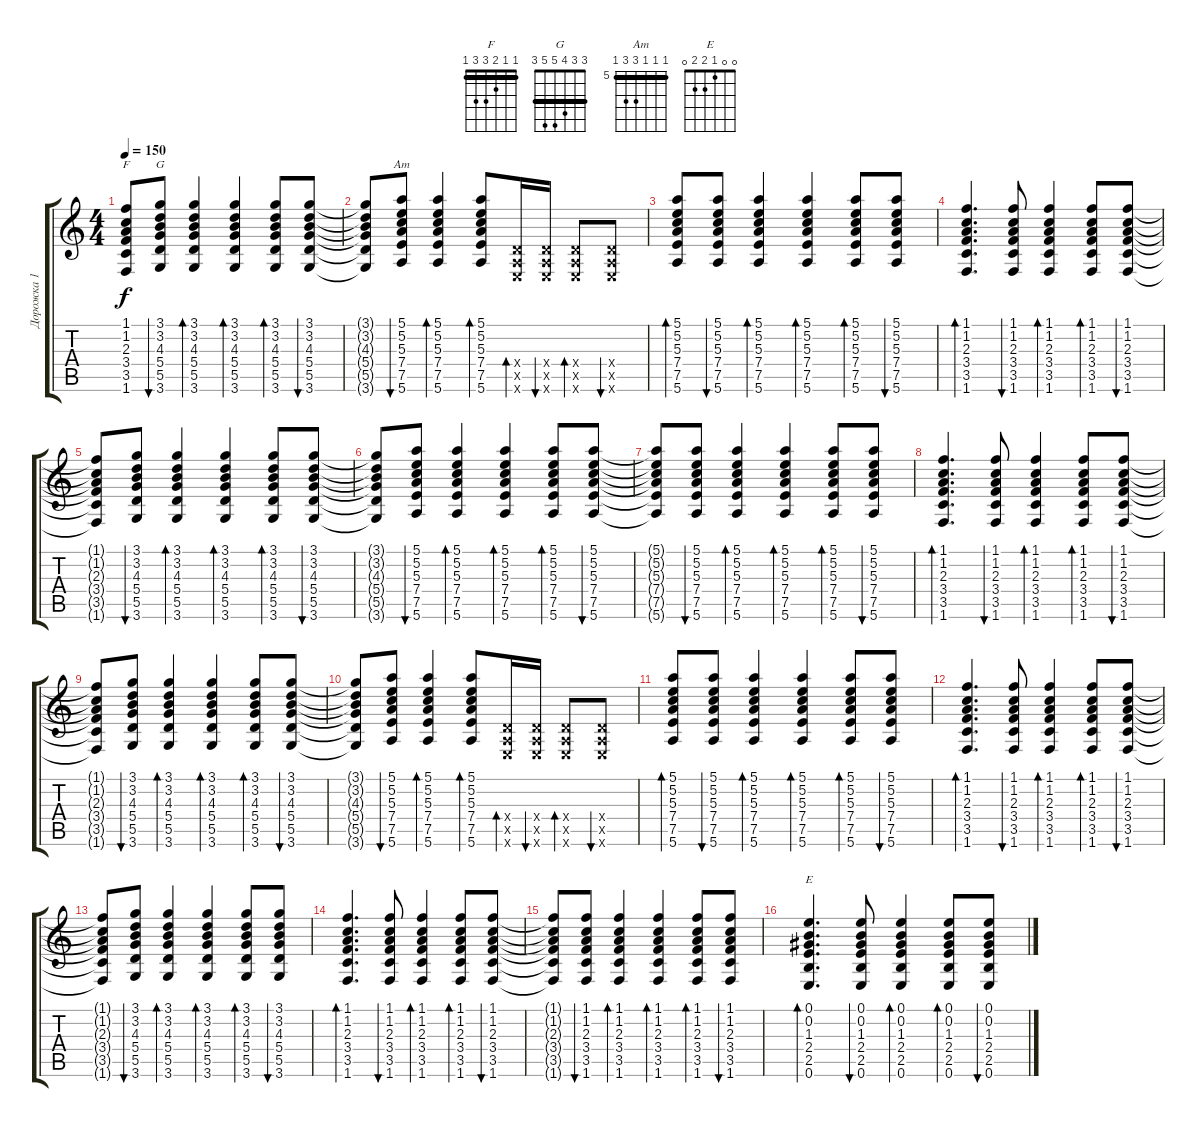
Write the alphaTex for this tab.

\track ("Дорожка 1" "Дорожка 1") {instrument acousticguitarsteel}
\staff {score tabs}
\tuning (E4 B3 G3 D3 A2 E2) {hide}
\chord ("F" 1 1 2 3 3 1) {barre 1}
\chord ("G" 3 3 4 5 5 3) {barre 3}
\chord ("Am" 5 5 5 7 7 5) {firstfret 5 barre 5}
\chord ("E" 0 0 1 2 2 0)
\ts (4 4)
\tempo 150
\clef g2
\ks c
(1.1{t} 1.2{t} 2.3{t} 3.4{t} 3.5{t} 1.6{t}).8{ch "F" dy f} (3.1 3.2 4.3 5.4 5.5 3.6).8{bu 60 ch "G"} (3.1 3.2 4.3 5.4 5.5 3.6).4{bd 60} (3.1 3.2 4.3 5.4 5.5 3.6).4{bd 60} (3.1 3.2 4.3 5.4 5.5 3.6).8{bd 60} (3.1 3.2 4.3 5.4 5.5 3.6).8{bu 60} |
(3.1{t} 3.2{t} 4.3{t} 5.4{t} 5.5{t} 3.6{t}).8 (5.1 5.2 5.3 7.4 7.5 5.6).8{bu 60 ch "Am"} (5.1 5.2 5.3 7.4 7.5 5.6).4{bd 60} (5.1 5.2 5.3 7.4 7.5 5.6).8{bd 60} (0.4{x} 0.5{x} 0.6{x}).16{bd 60} (0.4{x} 0.5{x} 0.6{x}).16{bu 60} (0.4{x} 0.5{x} 0.6{x}).8{bd 60} (0.4{x} 0.5{x} 0.6{x}).8{bu 60} |
(5.1 5.2 5.3 7.4 7.5 5.6).8{bd 60} (5.1 5.2 5.3 7.4 7.5 5.6).8{bu 60} (5.1 5.2 5.3 7.4 7.5 5.6).4{bd 60} (5.1 5.2 5.3 7.4 7.5 5.6).4{bd 60} (5.1 5.2 5.3 7.4 7.5 5.6).8{bd 60} (5.1 5.2 5.3 7.4 7.5 5.6).8{bu 60} |
(1.1 1.2 2.3 3.4 3.5 1.6).4{d bd 60} (1.1 1.2 2.3 3.4 3.5 1.6).8{bu 60} (1.1 1.2 2.3 3.4 3.5 1.6).4{bd 60} (1.1 1.2 2.3 3.4 3.5 1.6).8{bd 60} (1.1 1.2 2.3 3.4 3.5 1.6).8{bu 60} |
(1.1{t} 1.2{t} 2.3{t} 3.4{t} 3.5{t} 1.6{t}).8 (3.1 3.2 4.3 5.4 5.5 3.6).8{bu 60} (3.1 3.2 4.3 5.4 5.5 3.6).4{bd 60} (3.1 3.2 4.3 5.4 5.5 3.6).4{bd 60} (3.1 3.2 4.3 5.4 5.5 3.6).8{bd 60} (3.1 3.2 4.3 5.4 5.5 3.6).8{bu 60} |
(3.1{t} 3.2{t} 4.3{t} 5.4{t} 5.5{t} 3.6{t}).8 (5.1 5.2 5.3 7.4 7.5 5.6).8{bu 60} (5.1 5.2 5.3 7.4 7.5 5.6).4{bd 60} (5.1 5.2 5.3 7.4 7.5 5.6).4{bd 60} (5.1 5.2 5.3 7.4 7.5 5.6).8{bd 60} (5.1 5.2 5.3 7.4 7.5 5.6).8{bu 60} |
(5.1{t} 5.2{t} 5.3{t} 7.4{t} 7.5{t} 5.6{t}).8 (5.1 5.2 5.3 7.4 7.5 5.6).8{bu 60} (5.1 5.2 5.3 7.4 7.5 5.6).4{bd 60} (5.1 5.2 5.3 7.4 7.5 5.6).4{bd 60} (5.1 5.2 5.3 7.4 7.5 5.6).8{bd 60} (5.1 5.2 5.3 7.4 7.5 5.6).8{bu 60} |
(1.1 1.2 2.3 3.4 3.5 1.6).4{d bd 60} (1.1 1.2 2.3 3.4 3.5 1.6).8{bu 60} (1.1 1.2 2.3 3.4 3.5 1.6).4{bd 60} (1.1 1.2 2.3 3.4 3.5 1.6).8{bd 60} (1.1 1.2 2.3 3.4 3.5 1.6).8{bu 60} |
(1.1{t} 1.2{t} 2.3{t} 3.4{t} 3.5{t} 1.6{t}).8 (3.1 3.2 4.3 5.4 5.5 3.6).8{bu 60} (3.1 3.2 4.3 5.4 5.5 3.6).4{bd 60} (3.1 3.2 4.3 5.4 5.5 3.6).4{bd 60} (3.1 3.2 4.3 5.4 5.5 3.6).8{bd 60} (3.1 3.2 4.3 5.4 5.5 3.6).8{bu 60} |
(3.1{t} 3.2{t} 4.3{t} 5.4{t} 5.5{t} 3.6{t}).8 (5.1 5.2 5.3 7.4 7.5 5.6).8{bu 60} (5.1 5.2 5.3 7.4 7.5 5.6).4{bd 60} (5.1 5.2 5.3 7.4 7.5 5.6).8{bd 60} (0.4{x} 0.5{x} 0.6{x}).16{bd 60} (0.4{x} 0.5{x} 0.6{x}).16{bu 60} (0.4{x} 0.5{x} 0.6{x}).8{bd 60} (0.4{x} 0.5{x} 0.6{x}).8{bu 60} |
(5.1 5.2 5.3 7.4 7.5 5.6).8{bd 60} (5.1 5.2 5.3 7.4 7.5 5.6).8{bu 60} (5.1 5.2 5.3 7.4 7.5 5.6).4{bd 60} (5.1 5.2 5.3 7.4 7.5 5.6).4{bd 60} (5.1 5.2 5.3 7.4 7.5 5.6).8{bd 60} (5.1 5.2 5.3 7.4 7.5 5.6).8{bu 60} |
(1.1 1.2 2.3 3.4 3.5 1.6).4{d bd 60} (1.1 1.2 2.3 3.4 3.5 1.6).8{bu 60} (1.1 1.2 2.3 3.4 3.5 1.6).4{bd 60} (1.1 1.2 2.3 3.4 3.5 1.6).8{bd 60} (1.1 1.2 2.3 3.4 3.5 1.6).8{bu 60} |
(1.1{t} 1.2{t} 2.3{t} 3.4{t} 3.5{t} 1.6{t}).8 (3.1 3.2 4.3 5.4 5.5 3.6).8{bu 60} (3.1 3.2 4.3 5.4 5.5 3.6).4{bd 60} (3.1 3.2 4.3 5.4 5.5 3.6).4{bd 60} (3.1 3.2 4.3 5.4 5.5 3.6).8{bd 60} (3.1 3.2 4.3 5.4 5.5 3.6).8{bu 60} |
(1.1 1.2 2.3 3.4 3.5 1.6).4{d bd 60} (1.1 1.2 2.3 3.4 3.5 1.6).8{bu 60} (1.1 1.2 2.3 3.4 3.5 1.6).4{bd 60} (1.1 1.2 2.3 3.4 3.5 1.6).8{bd 60} (1.1 1.2 2.3 3.4 3.5 1.6).8{bu 60} |
(1.1{t} 1.2{t} 2.3{t} 3.4{t} 3.5{t} 1.6{t}).8 (1.1 1.2 2.3 3.4 3.5 1.6).8{bu 60} (1.1 1.2 2.3 3.4 3.5 1.6).4{bd 60} (1.1 1.2 2.3 3.4 3.5 1.6).4{bd 60} (1.1 1.2 2.3 3.4 3.5 1.6).8{bd 60} (1.1 1.2 2.3 3.4 3.5 1.6).8{bu 60} |
(0.1 0.2 1.3 2.4 2.5 0.6).4{d bd 60 ch "E"} (0.1 0.2 1.3 2.4 2.5 0.6).8{bu 60} (0.1 0.2 1.3 2.4 2.5 0.6).4{bd 60} (0.1 0.2 1.3 2.4 2.5 0.6).8{bd 60} (0.1 0.2 1.3 2.4 2.5 0.6).8{bu 60}
